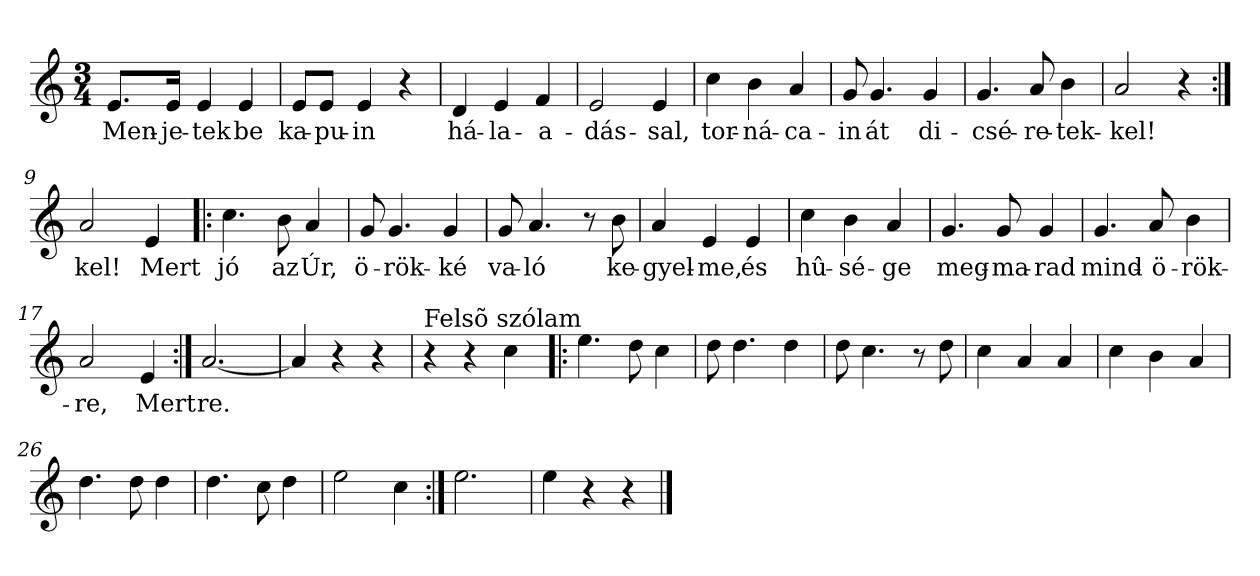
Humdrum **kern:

**kern	**text
*part1	*part1
*staff1	*staff1
*clefG2	*
*k[]	*
*a:	*
*M3/4	*
=1	=1
!	!LO:LY:b
8.e/L	Men-
!	!LO:LY:b
16e/Jk	-je-
!	!LO:LY:b
4e/	-tek
!	!LO:LY:b
4e/	be
=2	=2
!	!LO:LY:b
8e/L	ka-
!	!LO:LY:b
8e/J	-pu-
!	!LO:LY:b
4e/	-in
4r	.
=3	=3
!	!LO:LY:b
4d/	há-
!	!LO:LY:b
4e/	-la-
!	!LO:LY:b
4f/	-a-
=4	=4
!	!LO:LY:b
2e/	-dás-
!	!LO:LY:b
4e/	-sal,
!!LO:LB:g=z
=5	=5
!	!LO:LY:b
4cc\	tor-
!	!LO:LY:b
4b\	-ná-
!	!LO:LY:b
4a/	-ca-
=6	=6
!	!LO:LY:b
8g/	-in
!	!LO:LY:b
4.g/	át
!	!LO:LY:b
4g/	di-
=7	=7
!	!LO:LY:b
4.g/	-csé-
!	!LO:LY:b
8a/	-re-
!	!LO:LY:b
4b\	-tek-
=8	=8
!	!LO:LY:b
2a/	-kel!
4r	.
=9:|!	=9:|!
!	!LO:LY:b
2a/	kel!
!	!LO:LY:b
4e/	Mert
!!LO:LB:g=z
=10!|:	=10!|:
!	!LO:LY:b
4.cc\	jó
!	!LO:LY:b
8b\	az
!	!LO:LY:b
4a/	Úr,
=11	=11
!	!LO:LY:b
8g/	ö-
!	!LO:LY:b
4.g/	-rök-
!	!LO:LY:b
4g/	-ké
=12	=12
!	!LO:LY:b
8g/	va-
!	!LO:LY:b
4.a/	-ló
8r	.
!	!LO:LY:b
8b\	ke-
=13	=13
!	!LO:LY:b
4a/	-gyel-
!	!LO:LY:b
4e/	-me,
!	!LO:LY:b
4e/	és
!!LO:LB:g=z
=14	=14
!	!LO:LY:b
4cc\	hû-
!	!LO:LY:b
4b\	-sé-
!	!LO:LY:b
4a/	-ge
=15	=15
!	!LO:LY:b
4.g/	meg-
!	!LO:LY:b
8g/	-ma-
!	!LO:LY:b
4g/	-rad
=16	=16
!	!LO:LY:b
4.g/	mind-
!	!LO:LY:b
8a/	-ö-
!	!LO:LY:b
4b\	-rök-
=17	=17
!	!LO:LY:b
2a/	-re,
!	!LO:LY:b
4e/	Mert
=18:|!	=18:|!
!	!LO:LY:b
[2.a/	re.
=19	=19
4a/]	.
4r	.
4r	.
!!LO:LB:g=z
=20	=20
!LO:TX:a:t=Felsõ szólam	!
4r	.
4r	.
4cc\	.
=21!|:	=21!|:
4.ee\	.
8dd\	.
4cc\	.
=22	=22
8dd\	.
4.dd\	.
4dd\	.
=23	=23
8dd\	.
4.cc\	.
8r	.
8dd\	.
=24	=24
4cc\	.
4a/	.
4a/	.
!!LO:LB:g=z
=25	=25
4cc\	.
4b\	.
4a/	.
=26	=26
4.dd\	.
8dd\	.
4dd\	.
=27	=27
4.dd\	.
8cc\	.
4dd\	.
=28	=28
2ee\	.
4cc\	.
=29:|!	=29:|!
2.ee\	.
=30	=30
4ee\	.
4r	.
4r	.
==	==
*-	*-
